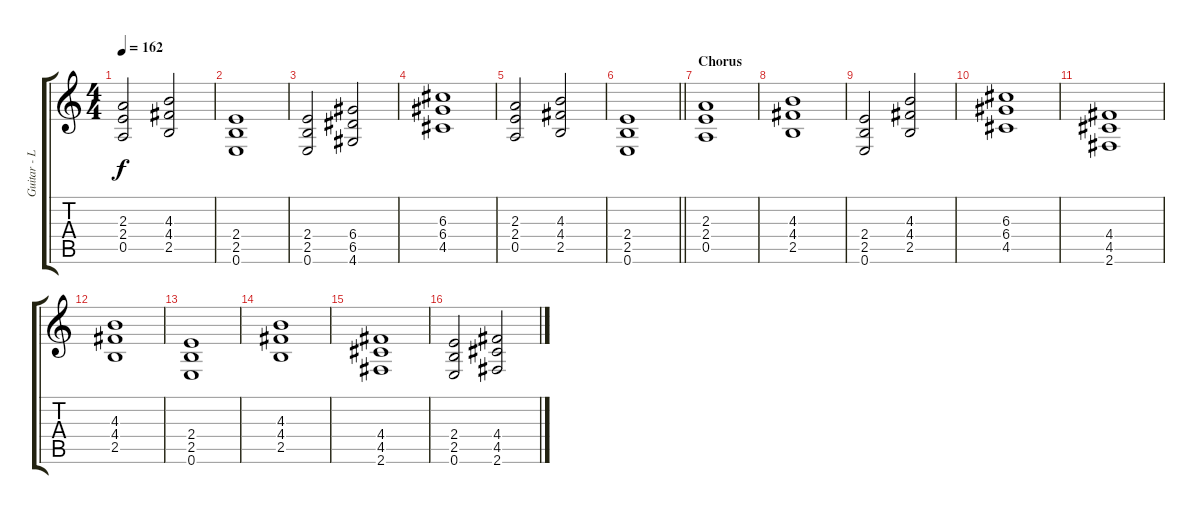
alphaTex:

\track ("Guitar - Letov" "Guitar - L") {instrument distortionguitar}
\staff {score tabs}
\tuning (E4 B3 G3 D3 A2 E2) {hide}
\ts (4 4)
\tempo 162
\clef g2
\ks c
(2.3 2.4 0.5).2{dy f} (4.3 4.4 2.5).2 |
(2.4 2.5 0.6).1 |
(2.4 2.5 0.6).2 (6.4 6.5 4.6).2 |
(6.3 6.4 4.5).1 |
(2.3 2.4 0.5).2 (4.3 4.4 2.5).2 |
\barLineRight lightlight
(2.4 2.5 0.6).1 |
\section ("" "Chorus")
(2.3 2.4 0.5).1 |
(4.3 4.4 2.5).1 |
(2.4 2.5 0.6).2 (4.3 4.4 2.5).2 |
(6.3 6.4 4.5).1 |
(4.4 4.5 2.6).1 |
(4.3 4.4 2.5).1 |
(2.4 2.5 0.6).1 |
(4.3 4.4 2.5).1 |
(4.4 4.5 2.6).1 |
(2.4 2.5 0.6).2 (4.4 4.5 2.6).2
